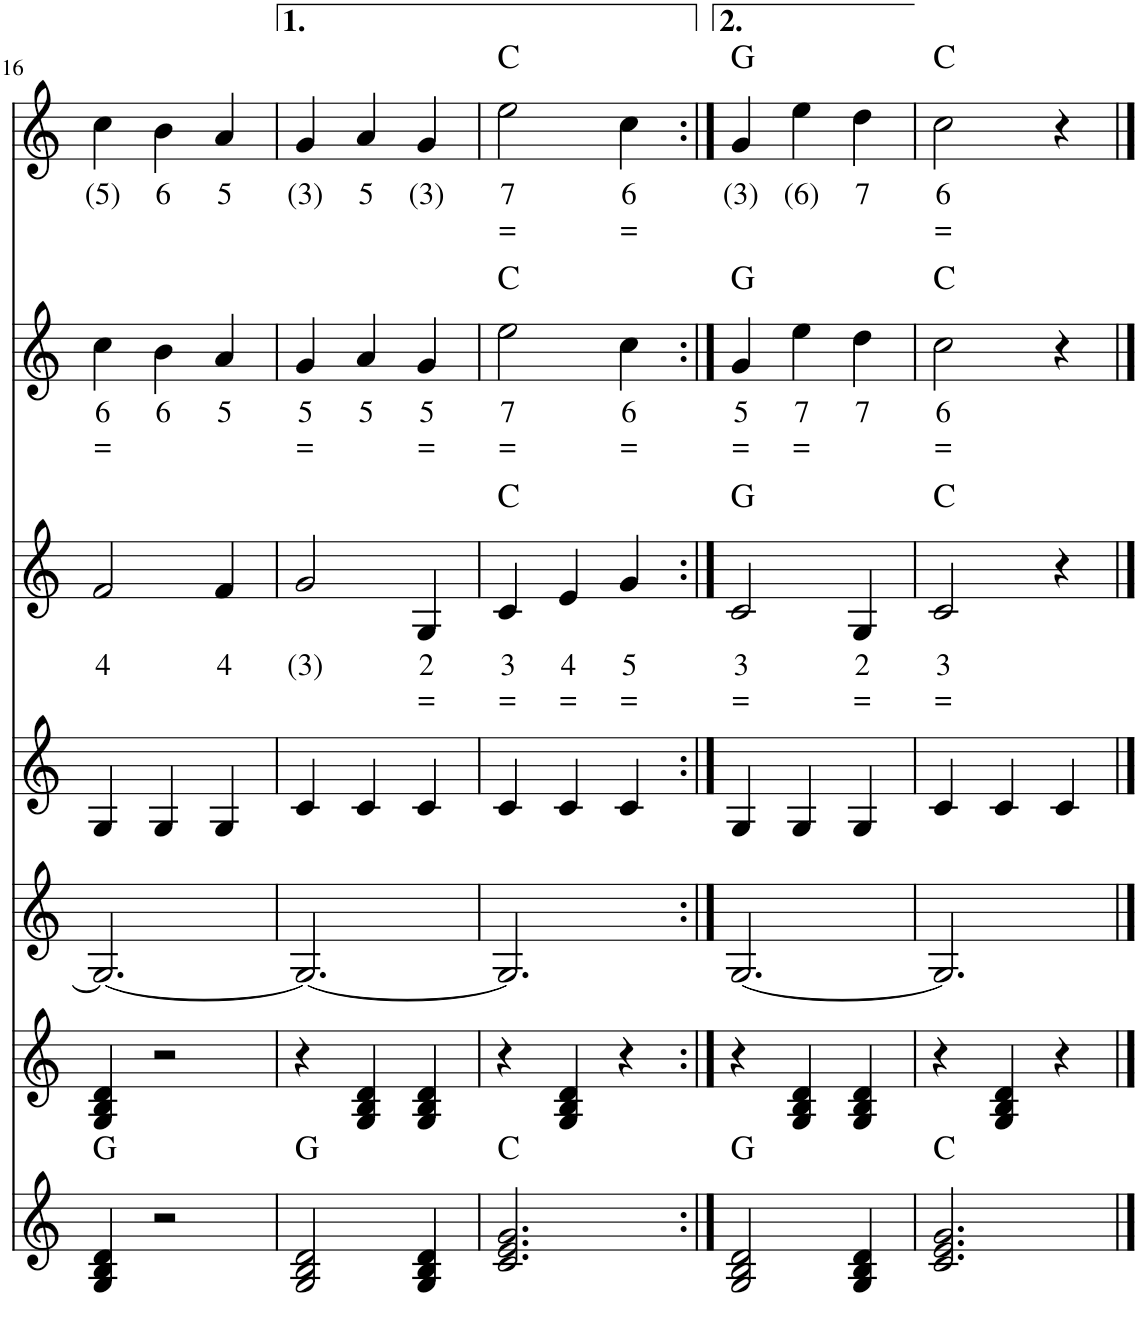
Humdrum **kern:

**kern	**kern	**kern	**kern	**kern	**text	**text	**harte	**kern	**text	**text	**harte	**kern	**text	**text	**harte
*part7	*part6	*part5	*part4	*part3	*part3	*part3	*part3	*part2	*part2	*part2	*part2	*part1	*part1	*part1	*part1
*staff7	*staff6	*staff5	*staff4	*staff3	*staff3	*staff3	*	*staff2	*staff2	*staff2	*	*staff1	*staff1	*staff1	*
*I"Stem	*I"Stem	*I"Stem	*I"Stem	*I"Contrabas, Acoustic Bass	*	*	*	*I"Stem	*	*	*	*I"Bandoneon, Flute	*	*	*
*	*	*	*	*I'Acc	*	*	*	*	*	*	*	*	*	*	*
!!LO:PB:g=z
*clefG2	*clefG2	*clefG2	*clefG2	*clefG2	*	*	*	*clefG2	*	*	*	*clefG2	*	*	*
*	*	*	*	*Trd7c12	*	*	*	*	*	*	*	*	*	*	*
*k[]	*k[]	*k[]	*k[]	*k[]	*	*	*	*k[]	*	*	*	*k[]	*	*	*
*M3/4	*M3/4	*M3/4	*M3/4	*M3/4	*	*	*	*M3/4	*	*	*	*M3/4	*	*	*
=16	=16	=16	=16	=16	=16	=16	=16	=16	=16	=16	=16	=16	=16	=16	=16
!	!	!	!	!	!LO:LY:b	!	!	!	!LO:LY:b	!LO:LY:b	!	!	!LO:LY:b	!	!
4G/ 4B/ 4d/	4G/ 4B/ 4d/	2.G/_	4G/	2f/	4	.	.	4cc\	6	=	.	4cc\	(5)	.	.
!	!	!	!	!	!	!	!	!	!LO:LY:b	!	!	!	!LO:LY:b	!	!
2r	2r	.	4G/	.	.	.	.	4b\	6	.	.	4b\	6	.	.
!	!	!	!	!	!LO:LY:b	!	!	!	!LO:LY:b	!	!	!	!LO:LY:b	!	!
.	.	.	4G/	4f/	4	.	.	4a/	5	.	.	4a/	5	.	.
=17	=17	=17	=17	=17	=17	=17	=17	=17	=17	=17	=17	=17	=17	=17	=17
!	!	!	!	!	!LO:LY:b	!	!	!	!LO:LY:b	!LO:LY:b	!	!	!LO:LY:b	!	!
2G/ 2B/ 2d/	4r	2.G/_	4c/	2g/	(3)	.	.	4g/	5	=	.	4g/	(3)	.	.
!	!	!	!	!	!	!	!	!	!LO:LY:b	!	!	!	!LO:LY:b	!	!
.	4G/ 4B/ 4d/	.	4c/	.	.	.	.	4a/	5	.	.	4a/	5	.	.
!	!	!	!	!	!LO:LY:b	!LO:LY:b	!	!	!LO:LY:b	!LO:LY:b	!	!	!LO:LY:b	!	!
4G/ 4B/ 4d/	4G/ 4B/ 4d/	.	4c/	4G/	2	=	.	4g/	5	=	.	4g/	(3)	.	.
=18	=18	=18	=18	=18	=18	=18	=18	=18	=18	=18	=18	=18	=18	=18	=18
!	!	!	!	!	!LO:LY:b	!LO:LY:b	!	!	!LO:LY:b	!LO:LY:b	!	!	!LO:LY:b	!LO:LY:b	!
2.c/ 2.e/ 2.g/	4r	2.G/]	4c/	4c/	3	=	C:maj	2ee\	7	=	C:maj	2ee\	7	=	C:maj
!	!	!	!	!	!LO:LY:b	!LO:LY:b	!	!	!	!	!	!	!	!	!
.	4G/ 4B/ 4d/	.	4c/	4e/	4	=	.	.	.	.	.	.	.	.	.
!	!	!	!	!	!LO:LY:b	!LO:LY:b	!	!	!LO:LY:b	!LO:LY:b	!	!	!LO:LY:b	!LO:LY:b	!
.	4r	.	4c/	4g/	5	=	.	4cc\	6	=	.	4cc\	6	=	.
=19:|!	=19:|!	=19:|!	=19:|!	=19:|!	=19:|!	=19:|!	=19:|!	=19:|!	=19:|!	=19:|!	=19:|!	=19:|!	=19:|!	=19:|!	=19:|!
!	!	!	!	!	!LO:LY:b	!LO:LY:b	!	!	!LO:LY:b	!LO:LY:b	!	!	!LO:LY:b	!	!
2G/ 2B/ 2d/	4r	[2.G/	4G/	2c/	3	=	G:maj	4g/	5	=	G:maj	4g/	(3)	.	G:maj
!	!	!	!	!	!	!	!	!	!LO:LY:b	!LO:LY:b	!	!	!LO:LY:b	!	!
.	4G/ 4B/ 4d/	.	4G/	.	.	.	.	4ee\	7	=	.	4ee\	(6)	.	.
!	!	!	!	!	!LO:LY:b	!LO:LY:b	!	!	!LO:LY:b	!	!	!	!LO:LY:b	!	!
4G/ 4B/ 4d/	4G/ 4B/ 4d/	.	4G/	4G/	2	=	.	4dd\	7	.	.	4dd\	7	.	.
=20	=20	=20	=20	=20	=20	=20	=20	=20	=20	=20	=20	=20	=20	=20	=20
!	!	!	!	!	!LO:LY:b	!LO:LY:b	!	!	!LO:LY:b	!LO:LY:b	!	!	!LO:LY:b	!LO:LY:b	!
2.c/ 2.e/ 2.g/	4r	2.G/]	4c/	2c/	3	=	C:maj	2cc\	6	=	C:maj	2cc\	6	=	C:maj
.	4G/ 4B/ 4d/	.	4c/	.	.	.	.	.	.	.	.	.	.	.	.
.	4r	.	4c/	4r	.	.	.	4r	.	.	.	4r	.	.	.
==	==	==	==	==	==	==	==	==	==	==	==	==	==	==	==
*-	*-	*-	*-	*-	*-	*-	*-	*-	*-	*-	*-	*-	*-	*-	*-
